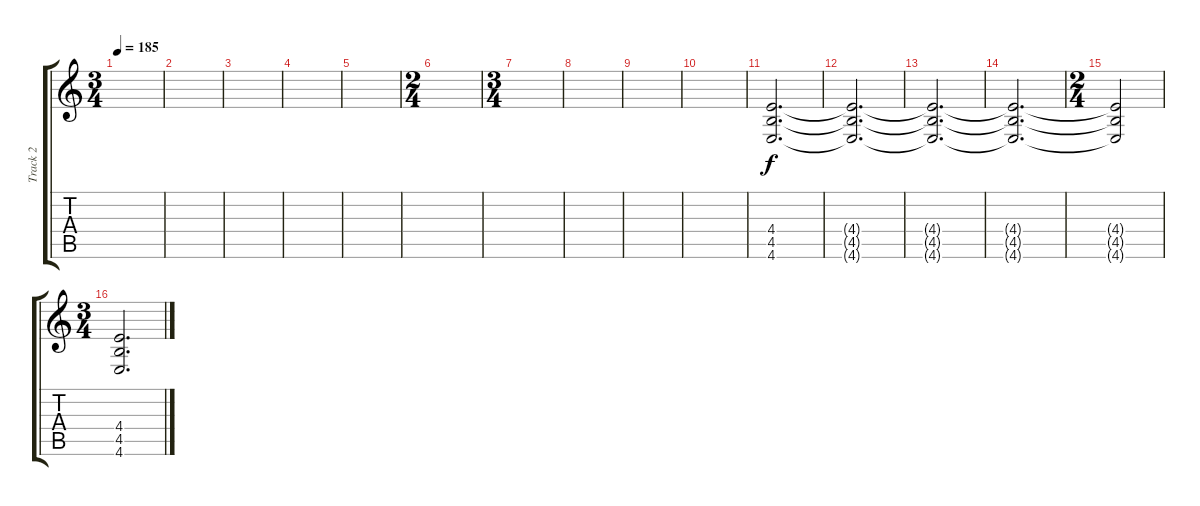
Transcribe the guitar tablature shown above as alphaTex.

\track ("Track 2" "Track 2") {instrument overdrivenguitar}
\staff {score tabs}
\tuning (D4 A3 F3 C3 G2 C2) {hide}
\ts (3 4)
\tempo 185
\clef g2
\ks c
|
|
|
|
|
\ts (2 4)
|
\ts (3 4)
|
|
|
|
(4.4 4.5 4.6).2{d volume 13} |
(4.4{t} 4.5{t} 4.6{t}).2{d} |
(4.4{t} 4.5{t} 4.6{t}).2{d} |
(4.4{t} 4.5{t} 4.6{t}).2{d} |
\ts (2 4)
(4.4{t} 4.5{t} 4.6{t}).2 |
\ts (3 4)
(4.4 4.5 4.6).2{d volume 13}
